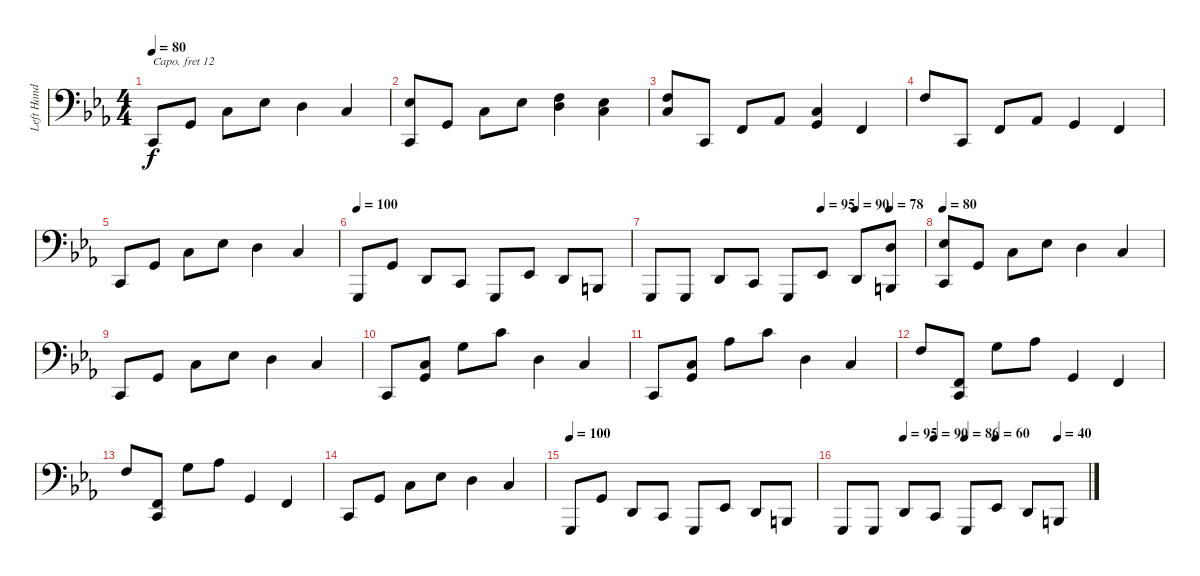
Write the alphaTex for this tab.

\track ("Left Hand" "Left Hand") {instrument acousticgrandpiano}
\staff {score}
\capo 12
\tuning (C3 G2 C2 G1 C1 G0 C-1) {hide}
\ts (4 4)
\tempo 80
\clef f4
\ks cminor
0.5.8{dy f instrument acousticgrandpiano} 0.4.8 0.3.8 3.3.8 2.3.4 0.3.4 |
(3.3 0.5).8 0.4.8 0.3.8 3.3.8 (5.3 7.4).4 (3.3 5.4).4 |
(0.3 17.7).8 0.5.8 5.5.8 1.4.8 (0.3 0.4).4 5.5.4 |
17.7.8 0.5.8 5.5.8 1.4.8 0.4.4 5.5.4 |
0.5.8 0.4.8 0.3.8 3.3.8 2.3.4 0.3.4 |
\tempo 100
0.6.8 0.4.8 2.5.8 0.5.8 0.6.8 3.5.8 2.5.8 4.6.8 |
\tempo (95 0.625)
\tempo (90 0.75)
\tempo (78 0.875)
0.6.8 0.6.8 2.5.8 0.5.8 0.6.8 3.5.8 2.5.8 (2.3 4.6).8 |
\tempo 80
(3.3 0.5).8 0.4.8 0.3.8 3.3.8 2.3.4 0.3.4 |
0.5.8 0.4.8 0.3.8 3.3.8 2.3.4 0.3.4 |
0.5.8 (0.3 0.4).8 0.2.8 0.1.8 2.3.4 0.3.4 |
0.5.8 (0.3 0.4).8 1.2.8 0.1.8 2.3.4 0.3.4 |
17.7.8 (0.5 10.6).8 0.2.8 1.2.8 0.4.4 5.5.4 |
17.7.8 (0.5 10.6).8 0.2.8 1.2.8 0.4.4 5.5.4 |
0.5.8 0.4.8 0.3.8 3.3.8 2.3.4 0.3.4 |
\tempo 100
0.6.8 0.4.8 2.5.8 0.5.8 0.6.8 3.5.8 2.5.8 4.6.8 |
\tempo (95 0.25)
\tempo (90 0.375)
\tempo (86 0.5)
\tempo (60 0.625)
\tempo (40 0.875)
0.6.8 0.6.8 2.5.8 0.5.8 0.6.8 3.5.8 2.5.8 4.6.8
